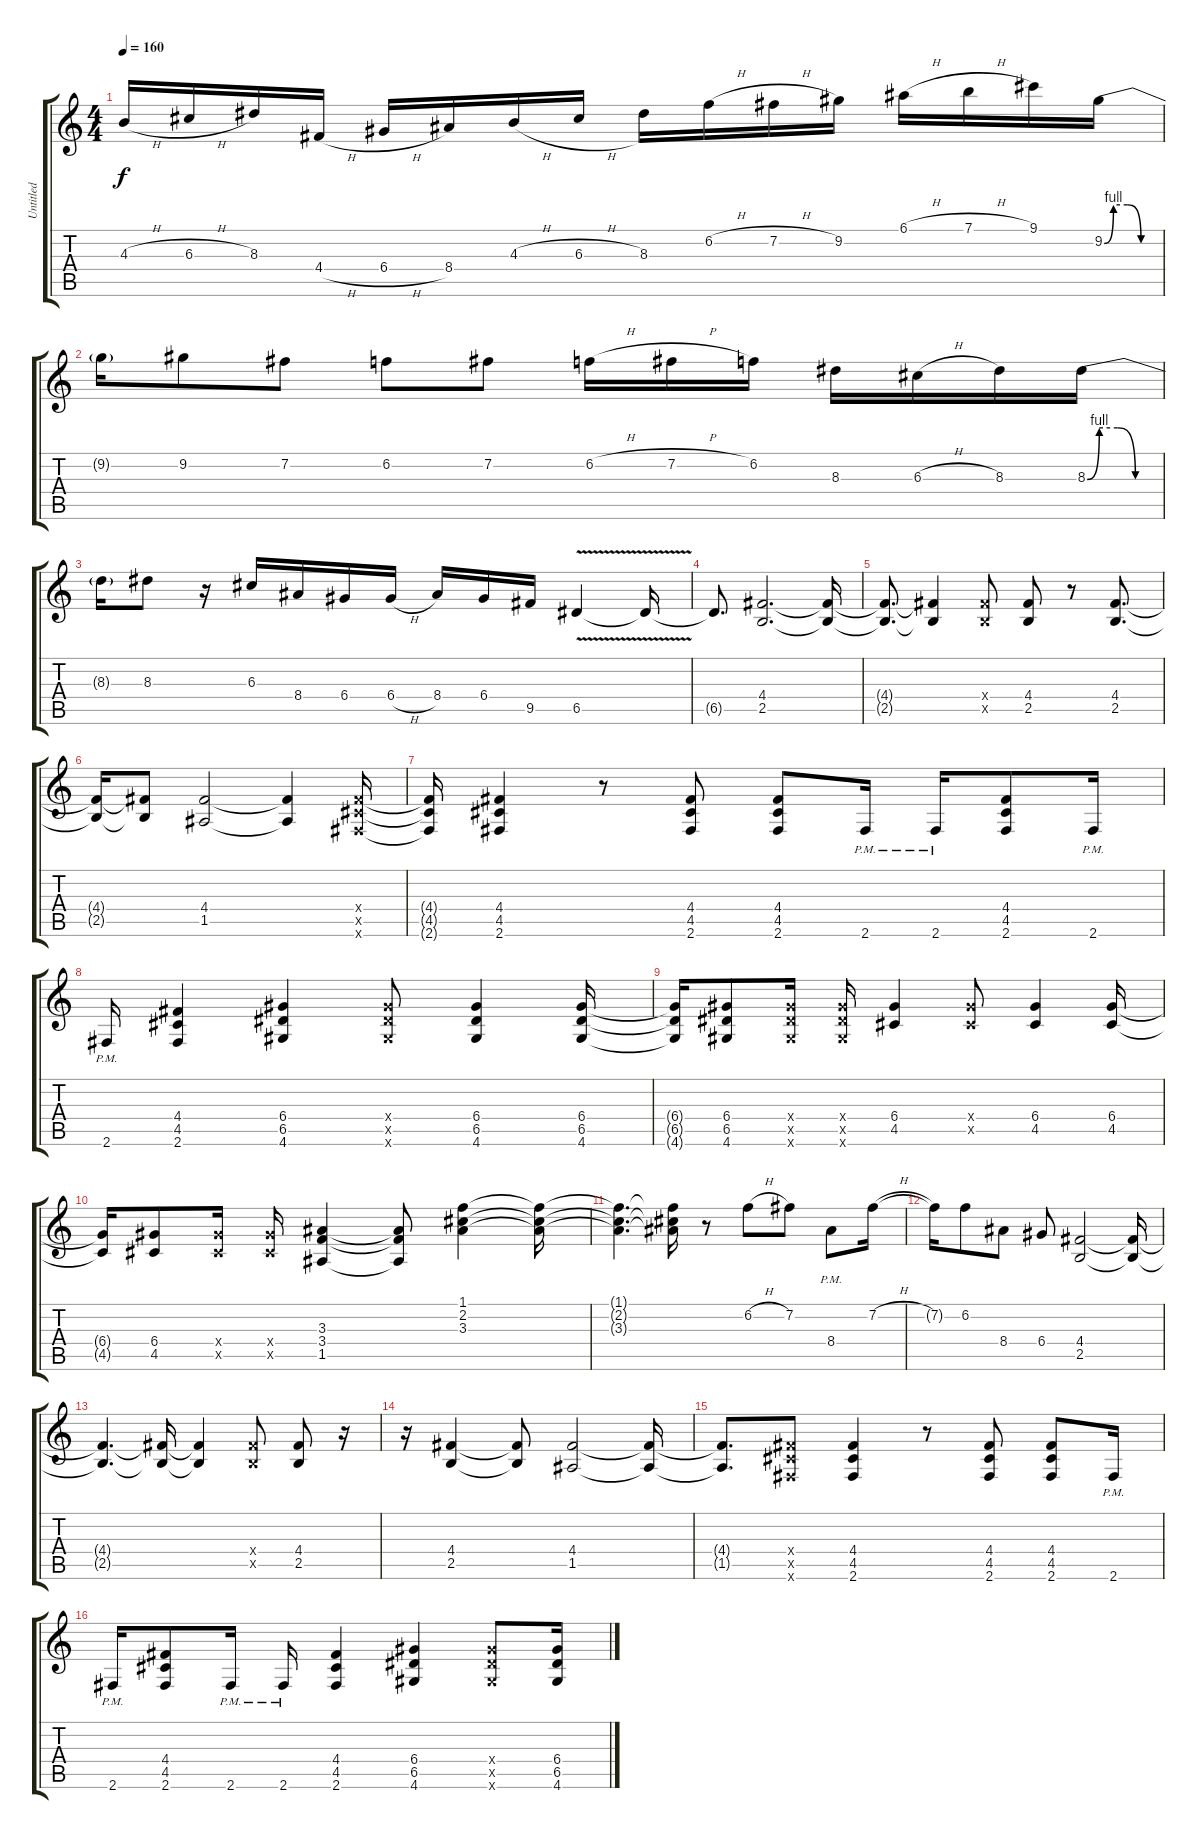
\track ("Untitled" "Untitled") {instrument distortionguitar}
\staff {score tabs}
\tuning (E4 B3 G3 D3 A2 E2) {hide}
\ts (4 4)
\tempo 160
\clef g2
\ks c
4.3{h}.16{dy f} 6.3{h}.16 8.3.16 4.4{h}.16 6.4{h}.16 8.4.16 4.3{h}.16 6.3{h}.16 8.3.16 6.2{h}.16 7.2{h}.16 9.2.16 6.1{h}.16 7.1{h}.16 9.1.16 9.2{be (custom 0 0 10 4 25 4 40 0 60 0)}.16 |
9.2{t}.16 9.2.8 7.2.8 6.2.8 7.2.8 6.2{h}.16 7.2{h}.16 6.2.16 8.3.16 6.3{h}.16 8.3.16 8.3{be (custom 0 0 10 4 25 4 40 0 60 0)}.16 |
8.3{t}.16 8.3.8 r.16 6.3.16 8.4.16 6.4.16 6.4{h}.16 8.4.16 6.4.16 9.5.16 6.5{v}.4 6.5{t}.16 |
6.5{t}.8{d} (4.4 2.5).2{d} (4.4{t} 2.5{t}).16 |
(4.4{t} 2.5{t}).8{d} (4.4{t} 2.5{t}).4 (4.4{x} 2.5{x}).8 (4.4 2.5).8 r.8 (4.4 2.5).8{d} |
(4.4{t} 2.5{t}).16 (4.4{t} 2.5{t}).8 (4.4 1.5).2 (4.4{t} 1.5{t}).4 (4.4{x} 4.5{x} 2.6{x}).16 |
(4.4{t} 4.5{t} 2.6{t}).16 (4.4 4.5 2.6).4 r.8 (4.4 4.5 2.6).8 (4.4 4.5 2.6).8 2.6{pm}.16 2.6{pm}.16 (4.4 4.5 2.6).8 2.6{pm}.16 |
2.6{pm}.16 (4.4 4.5 2.6).4 (6.4 6.5 4.6).4 (6.4{x} 6.5{x} 4.6{x}).8 (6.4 6.5 4.6).4 (6.4 6.5 4.6).16 |
(6.4{t} 6.5{t} 4.6{t}).16 (6.4 6.5 4.6).8 (6.4{x} 6.5{x} 4.6{x}).16 (6.4{x} 6.5{x} 4.6{x}).16 (6.4 4.5).4 (6.4{x} 4.5{x}).8 (6.4 4.5).4 (6.4 4.5).16 |
(6.4{t} 4.5{t}).16 (6.4 4.5).8 (6.4{x} 4.5{x}).16 (6.4{x} 4.5{x}).16 (3.3 3.4 1.5).4 (3.3{t} 3.4{t} 1.5{t}).8 (1.1 2.2 3.3).4 (1.1{t} 2.2{t} 3.3{t}).16 |
(1.1{t} 2.2{t} 3.3{t}).4{d} (1.1{t} 2.2{t} 3.3{t}).16 r.8 6.2{h}.8 7.2.8 8.4{pm}.8 7.2{h}.16 |
7.2{t}.16 6.2.8 8.4.8 6.4.8 (4.4 2.5).2 (4.4{t} 2.5{t}).16 |
(4.4{t} 2.5{t}).4{d} (4.4{t} 2.5{t}).16 (4.4{t} 2.5{t}).4 (4.4{x} 2.5{x}).8 (4.4 2.5).8 r.16 |
r.16 (4.4 2.5).4 (4.4{t} 2.5{t}).8 (4.4 1.5).2 (4.4{t} 1.5{t}).16 |
(4.4{t} 1.5{t}).8{d} (4.4{x} 4.5{x} 2.6{x}).8 (4.4 4.5 2.6).4 r.8 (4.4 4.5 2.6).8 (4.4 4.5 2.6).8 2.6{pm}.16 |
2.6{pm}.16 (4.4 4.5 2.6).8 2.6{pm}.16 2.6{pm}.16 (4.4 4.5 2.6).4 (6.4 6.5 4.6).4 (6.4{x} 6.5{x} 4.6{x}).8 (6.4 6.5 4.6).16
